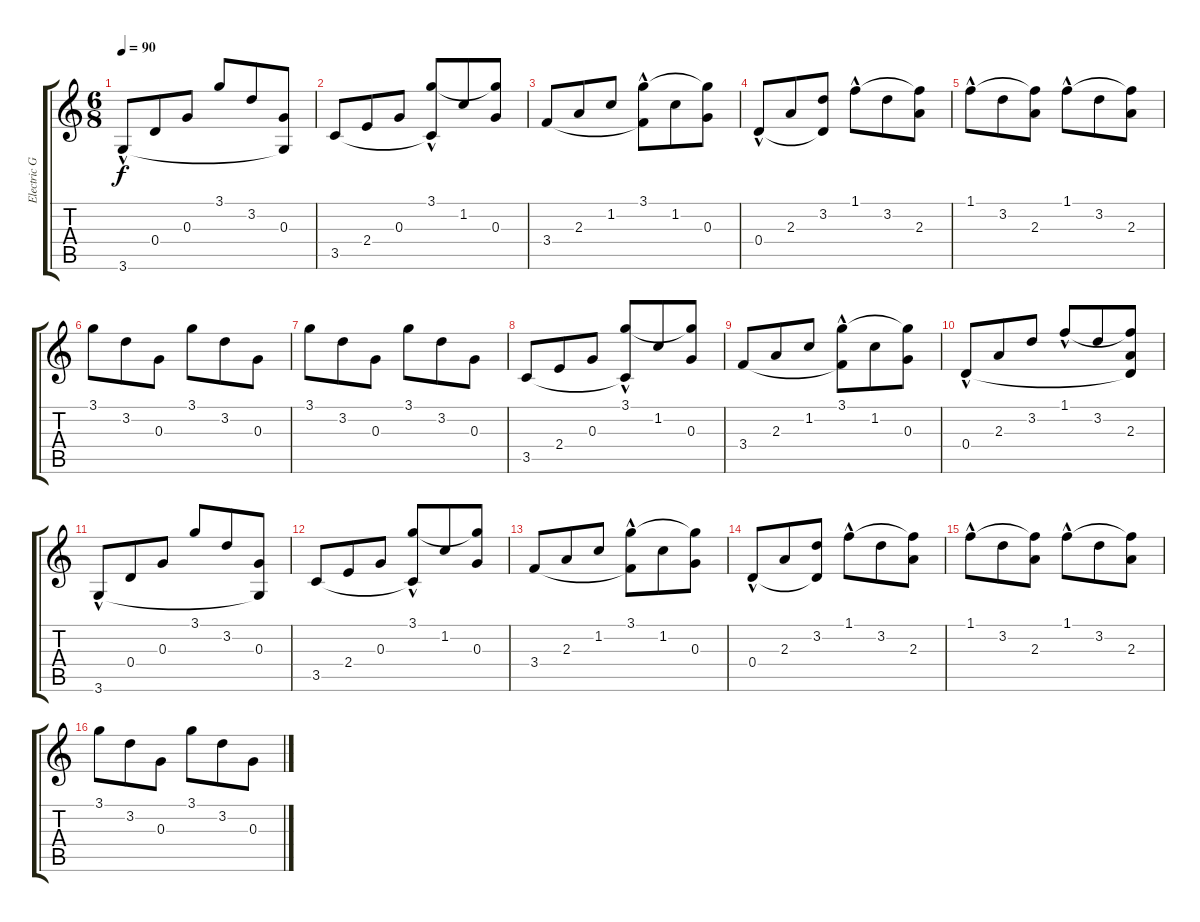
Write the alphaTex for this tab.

\track ("Electric Guitar (clean)" "Electric G") {instrument electricguitarclean}
\staff {score tabs}
\tuning (E4 B3 G3 D3 A2 E2) {hide}
\ts (6 8)
\tempo 90
\clef g2
\ks c
3.6{hac}.8{dy f} 0.4.8 0.3.8 3.1.8 3.2.8 (0.3 3.6{t}).8 |
3.5.8 2.4.8 0.3.8 (3.1{hac} 3.5{t}).8 1.2.8 (3.1{t} 0.3).8 |
3.4.8 2.3.8 1.2.8 (3.1{hac} 3.4{t}).8 1.2.8 (3.1{t} 0.3).8 |
0.4{hac}.8 2.3.8 (3.2 0.4{t}).8 1.1{hac}.8 3.2.8 (1.1{t} 2.3).8 |
1.1{hac}.8 3.2.8 (1.1{t} 2.3).8 1.1{hac}.8 3.2.8 (1.1{t} 2.3).8 |
3.1.8 3.2.8 0.3.8 3.1.8 3.2.8 0.3.8 |
3.1.8 3.2.8 0.3.8 3.1.8 3.2.8 0.3.8 |
3.5.8 2.4.8 0.3.8 (3.1{hac} 3.5{t}).8 1.2.8 (3.1{t} 0.3).8 |
3.4.8 2.3.8 1.2.8 (3.1{hac} 3.4{t}).8 1.2.8 (3.1{t} 0.3).8 |
0.4{hac}.8 2.3.8 3.2.8 1.1{hac}.8 3.2.8 (1.1{t} 2.3 0.4{t}).8 |
3.6{hac}.8 0.4.8 0.3.8 3.1.8 3.2.8 (0.3 3.6{t}).8 |
3.5.8 2.4.8 0.3.8 (3.1{hac} 3.5{t}).8 1.2.8 (3.1{t} 0.3).8 |
3.4.8 2.3.8 1.2.8 (3.1{hac} 3.4{t}).8 1.2.8 (3.1{t} 0.3).8 |
0.4{hac}.8 2.3.8 (3.2 0.4{t}).8 1.1{hac}.8 3.2.8 (1.1{t} 2.3).8 |
1.1{hac}.8 3.2.8 (1.1{t} 2.3).8 1.1{hac}.8 3.2.8 (1.1{t} 2.3).8 |
3.1.8 3.2.8 0.3.8 3.1.8 3.2.8 0.3.8
